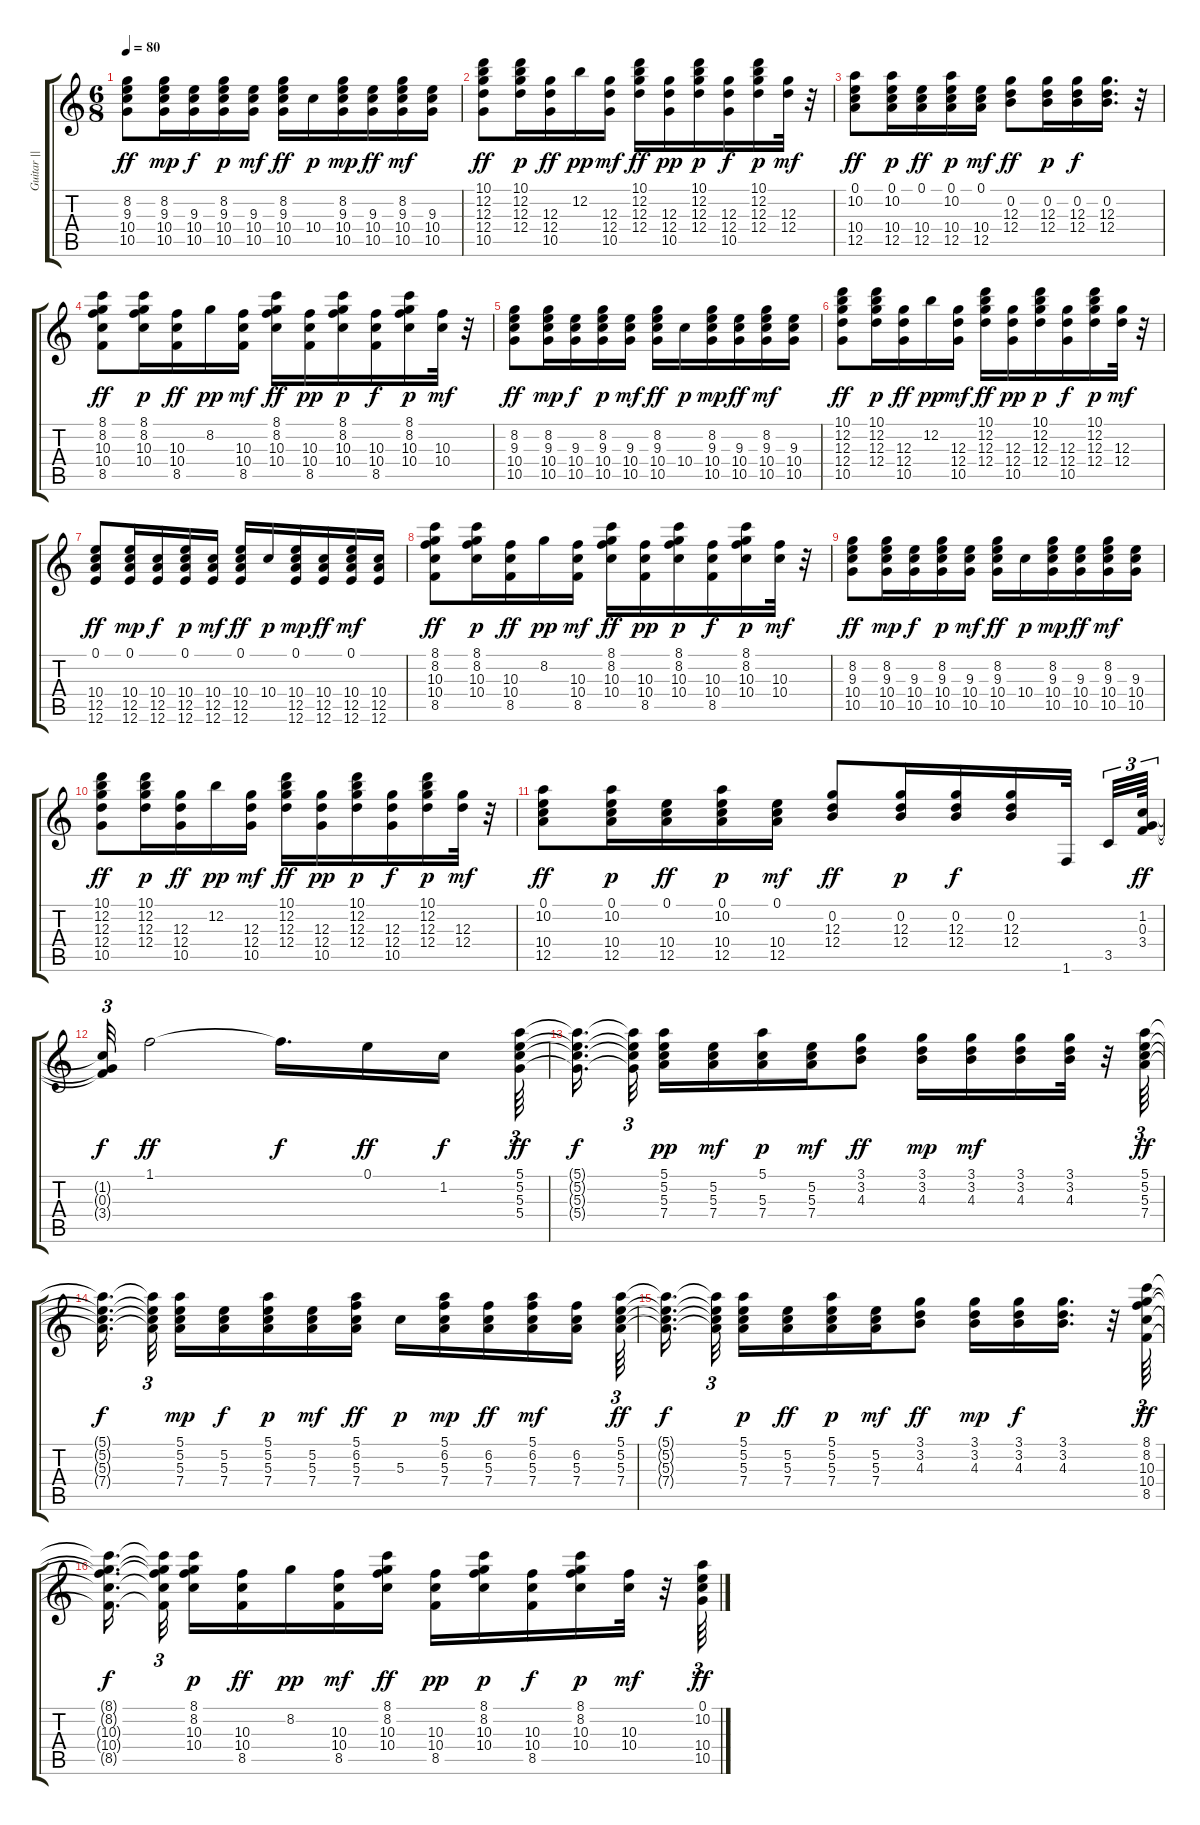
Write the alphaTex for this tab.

\track ("Guitar ||" "Guitar ||") {instrument acousticguitarsteel}
\staff {score tabs}
\tuning (E4 B3 G3 D3 A2 E2) {hide}
\ts (6 8)
\tempo 80
\clef g2
\ks c
(8.2 9.3 10.4 10.5).8{dy ff} (8.2 9.3 10.4 10.5).16{dy mp} (9.3 10.4 10.5).16{dy f} (8.2 9.3 10.4 10.5).16{dy p} (9.3 10.4 10.5).16{dy mf} (8.2 9.3 10.4 10.5).16{dy ff} 10.4.16{dy p} (8.2 9.3 10.4 10.5).16{dy mp} (9.3 10.4 10.5).16{dy ff} (8.2 9.3 10.4 10.5).16{dy mf} (9.3 10.4 10.5).16 |
(10.1 12.2 12.3 12.4 10.5).8{dy ff} (10.1 12.2 12.3 12.4).16{dy p} (12.3 12.4 10.5).16{dy ff} 12.2.16{dy pp} (12.3 12.4 10.5).16{dy mf} (10.1 12.2 12.3 12.4).16{dy ff} (12.3 12.4 10.5).16{dy pp} (10.1 12.2 12.3 12.4).16{dy p} (12.3 12.4 10.5).16{dy f} (10.1 12.2 12.3 12.4).16{dy p} (12.3 12.4).32{dy mf} r.32 |
(0.1 10.2 10.4 12.5).8{dy ff} (0.1 10.2 10.4 12.5).16{dy p} (0.1 10.4 12.5).16{dy ff} (0.1 10.2 10.4 12.5).16{dy p} (0.1 10.4 12.5).16{dy mf} (0.2 12.3 12.4).8{dy ff} (0.2 12.3 12.4).16{dy p} (0.2 12.3 12.4).16{dy f} (0.2 12.3 12.4).16{d} r.32 |
(8.1 8.2 10.3 10.4 8.5).8{dy ff} (8.1 8.2 10.3 10.4).16{dy p} (10.3 10.4 8.5).16{dy ff} 8.2.16{dy pp} (10.3 10.4 8.5).16{dy mf} (8.1 8.2 10.3 10.4).16{dy ff} (10.3 10.4 8.5).16{dy pp} (8.1 8.2 10.3 10.4).16{dy p} (10.3 10.4 8.5).16{dy f} (8.1 8.2 10.3 10.4).16{dy p} (10.3 10.4).32{dy mf} r.32 |
(8.2 9.3 10.4 10.5).8{dy ff} (8.2 9.3 10.4 10.5).16{dy mp} (9.3 10.4 10.5).16{dy f} (8.2 9.3 10.4 10.5).16{dy p} (9.3 10.4 10.5).16{dy mf} (8.2 9.3 10.4 10.5).16{dy ff} 10.4.16{dy p} (8.2 9.3 10.4 10.5).16{dy mp} (9.3 10.4 10.5).16{dy ff} (8.2 9.3 10.4 10.5).16{dy mf} (9.3 10.4 10.5).16 |
(10.1 12.2 12.3 12.4 10.5).8{dy ff} (10.1 12.2 12.3 12.4).16{dy p} (12.3 12.4 10.5).16{dy ff} 12.2.16{dy pp} (12.3 12.4 10.5).16{dy mf} (10.1 12.2 12.3 12.4).16{dy ff} (12.3 12.4 10.5).16{dy pp} (10.1 12.2 12.3 12.4).16{dy p} (12.3 12.4 10.5).16{dy f} (10.1 12.2 12.3 12.4).16{dy p} (12.3 12.4).32{dy mf} r.32 |
(0.1 10.4 12.5 12.6).8{dy ff} (0.1 10.4 12.5 12.6).16{dy mp} (10.4 12.5 12.6).16{dy f} (0.1 10.4 12.5 12.6).16{dy p} (10.4 12.5 12.6).16{dy mf} (0.1 10.4 12.5 12.6).16{dy ff} 10.4.16{dy p} (0.1 10.4 12.5 12.6).16{dy mp} (10.4 12.5 12.6).16{dy ff} (0.1 10.4 12.5 12.6).16{dy mf} (10.4 12.5 12.6).16 |
(8.1 8.2 10.3 10.4 8.5).8{dy ff} (8.1 8.2 10.3 10.4).16{dy p} (10.3 10.4 8.5).16{dy ff} 8.2.16{dy pp} (10.3 10.4 8.5).16{dy mf} (8.1 8.2 10.3 10.4).16{dy ff} (10.3 10.4 8.5).16{dy pp} (8.1 8.2 10.3 10.4).16{dy p} (10.3 10.4 8.5).16{dy f} (8.1 8.2 10.3 10.4).16{dy p} (10.3 10.4).32{dy mf} r.32 |
(8.2 9.3 10.4 10.5).8{dy ff} (8.2 9.3 10.4 10.5).16{dy mp} (9.3 10.4 10.5).16{dy f} (8.2 9.3 10.4 10.5).16{dy p} (9.3 10.4 10.5).16{dy mf} (8.2 9.3 10.4 10.5).16{dy ff} 10.4.16{dy p} (8.2 9.3 10.4 10.5).16{dy mp} (9.3 10.4 10.5).16{dy ff} (8.2 9.3 10.4 10.5).16{dy mf} (9.3 10.4 10.5).16 |
(10.1 12.2 12.3 12.4 10.5).8{dy ff} (10.1 12.2 12.3 12.4).16{dy p} (12.3 12.4 10.5).16{dy ff} 12.2.16{dy pp} (12.3 12.4 10.5).16{dy mf} (10.1 12.2 12.3 12.4).16{dy ff} (12.3 12.4 10.5).16{dy pp} (10.1 12.2 12.3 12.4).16{dy p} (12.3 12.4 10.5).16{dy f} (10.1 12.2 12.3 12.4).16{dy p} (12.3 12.4).32{dy mf} r.32 |
(0.1 10.2 10.4 12.5).8{dy ff} (0.1 10.2 10.4 12.5).16{dy p} (0.1 10.4 12.5).16{dy ff} (0.1 10.2 10.4 12.5).16{dy p} (0.1 10.4 12.5).16{dy mf} (0.2 12.3 12.4).8{dy ff} (0.2 12.3 12.4).16{dy p} (0.2 12.3 12.4).16{dy f} (0.2 12.3 12.4).16 1.6.32{beam splitsecondary} 3.5.32{tu (3 2)} (1.2 0.3 3.4).64{tu (3 2) dy ff} |
(1.2{t} 0.3{t} 3.4{t}).32{tu (3 2) dy f} 1.1.2{dy ff} 1.1{t}.16{d dy f} 0.1.16{dy ff} 1.2.16{dy f beam splitsecondary} (5.1 5.2 5.3 5.4).64{tu (3 2) dy ff} |
(5.1{t} 5.2{t} 5.3{t} 5.4{t}).16{d dy f beam splitsecondary} (5.1{t} 5.2{t} 5.3{t} 5.4{t}).32{tu (3 2) beam splitsecondary} (5.1 5.2 5.3 7.4).16{dy pp} (5.2 5.3 7.4).16{dy mf} (5.1 5.3 7.4).16{dy p} (5.2 5.3 7.4).16{dy mf} (3.1 3.2 4.3).8{dy ff} (3.1 3.2 4.3).16{dy mp} (3.1 3.2 4.3).16{dy mf} (3.1 3.2 4.3).16 (3.1 3.2 4.3).32 r.32 (5.1 5.2 5.3 7.4).64{tu (3 2) dy ff} |
(5.1{t} 5.2{t} 5.3{t} 7.4{t}).16{d dy f beam splitsecondary} (5.1{t} 5.2{t} 5.3{t} 7.4{t}).32{tu (3 2) beam splitsecondary} (5.1 5.2 5.3 7.4).16{dy mp} (5.2 5.3 7.4).16{dy f} (5.1 5.2 5.3 7.4).16{dy p} (5.2 5.3 7.4).16{dy mf} (5.1 6.2 5.3 7.4).16{dy ff} 5.3.16{dy p} (5.1 6.2 5.3 7.4).16{dy mp} (6.2 5.3 7.4).16{dy ff} (5.1 6.2 5.3 7.4).16{dy mf} (6.2 5.3 7.4).16{beam splitsecondary} (5.1 5.2 5.3 7.4).64{tu (3 2) dy ff} |
(5.1{t} 5.2{t} 5.3{t} 7.4{t}).16{d dy f beam splitsecondary} (5.1{t} 5.2{t} 5.3{t} 7.4{t}).32{tu (3 2) beam splitsecondary} (5.1 5.2 5.3 7.4).16{dy p} (5.2 5.3 7.4).16{dy ff} (5.1 5.2 5.3 7.4).16{dy p} (5.2 5.3 7.4).16{dy mf} (3.1 3.2 4.3).8{dy ff} (3.1 3.2 4.3).16{dy mp} (3.1 3.2 4.3).16{dy f} (3.1 3.2 4.3).16{d} r.32 (8.1 8.2 10.3 10.4 8.5).64{tu (3 2) dy ff} |
(8.1{t} 8.2{t} 10.3{t} 10.4{t} 8.5{t}).16{d dy f beam splitsecondary} (8.1{t} 8.2{t} 10.3{t} 10.4{t} 8.5{t}).32{tu (3 2) beam splitsecondary} (8.1 8.2 10.3 10.4).16{dy p} (10.3 10.4 8.5).16{dy ff} 8.2.16{dy pp} (10.3 10.4 8.5).16{dy mf} (8.1 8.2 10.3 10.4).16{dy ff} (10.3 10.4 8.5).16{dy pp} (8.1 8.2 10.3 10.4).16{dy p} (10.3 10.4 8.5).16{dy f} (8.1 8.2 10.3 10.4).16{dy p} (10.3 10.4).32{dy mf} r.32 (0.1 10.2 10.4 10.5).64{tu (3 2) dy ff}
